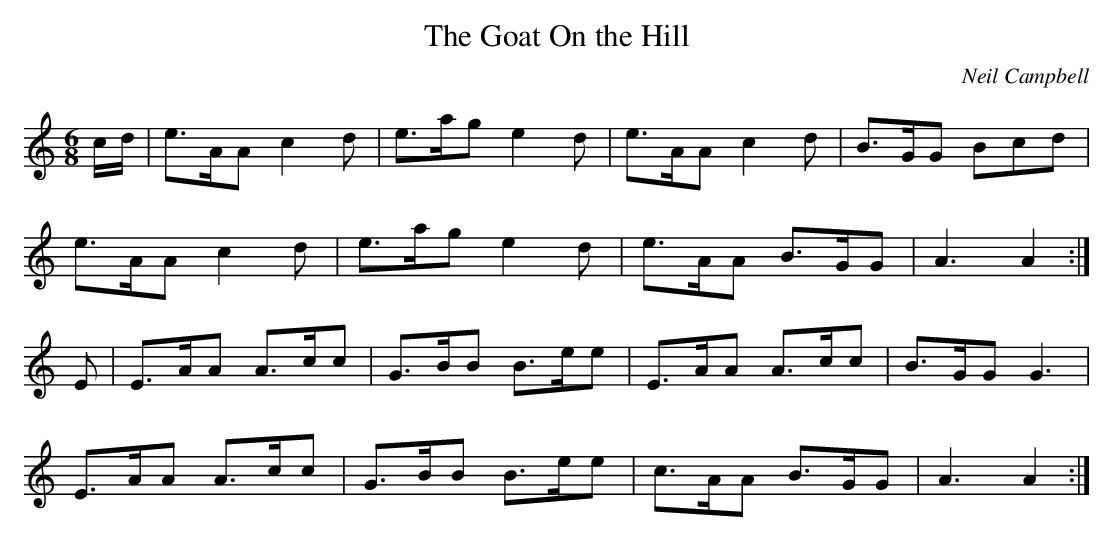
X:1
T:Goat On the Hill, The
C:Neil Campbell
L:1/8
M:6/8
K:Am
c/d/|e>AA c2 d |e>ag e2 d |e>AA c2 d |B>GG Bcd |
     e>AA c2 d |e>ag e2 d |e>AA B>GG |A3   A2 :|
E   |E>AA A>cc |G>BB B>ee |E>AA A>cc |B>GG G3  |
     E>AA A>cc |G>BB B>ee |c>AA B>GG |A3   A2 :|]
